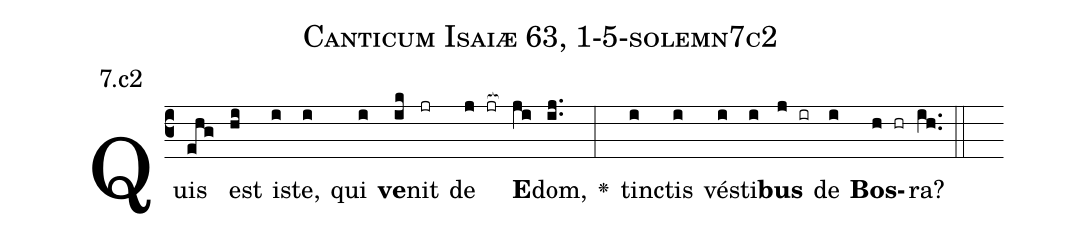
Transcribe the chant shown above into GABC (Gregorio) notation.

name: Canticum Isaiæ 63, 1-5-solemn7c2;
annotation: 7.c2;
%%
(c3)Quis(ehg) est(hi) i(i)ste,(i) qui(i) <b>ve</b>(ik)nit(jr) de(j jr[ocb:1{]) <b>E</b>(ji[ocb:0}])dom,(ij..) <v>\greheightstar</v>(:) tin(i)ctis(i) vé(i)sti(i)<b>bus</b>(j ir) de(i) <b>Bos</b>(h hr)ra?(ih..) (::)


%E(i) u(i) o(j) u(i) a(h) e.(ih..) (::)
